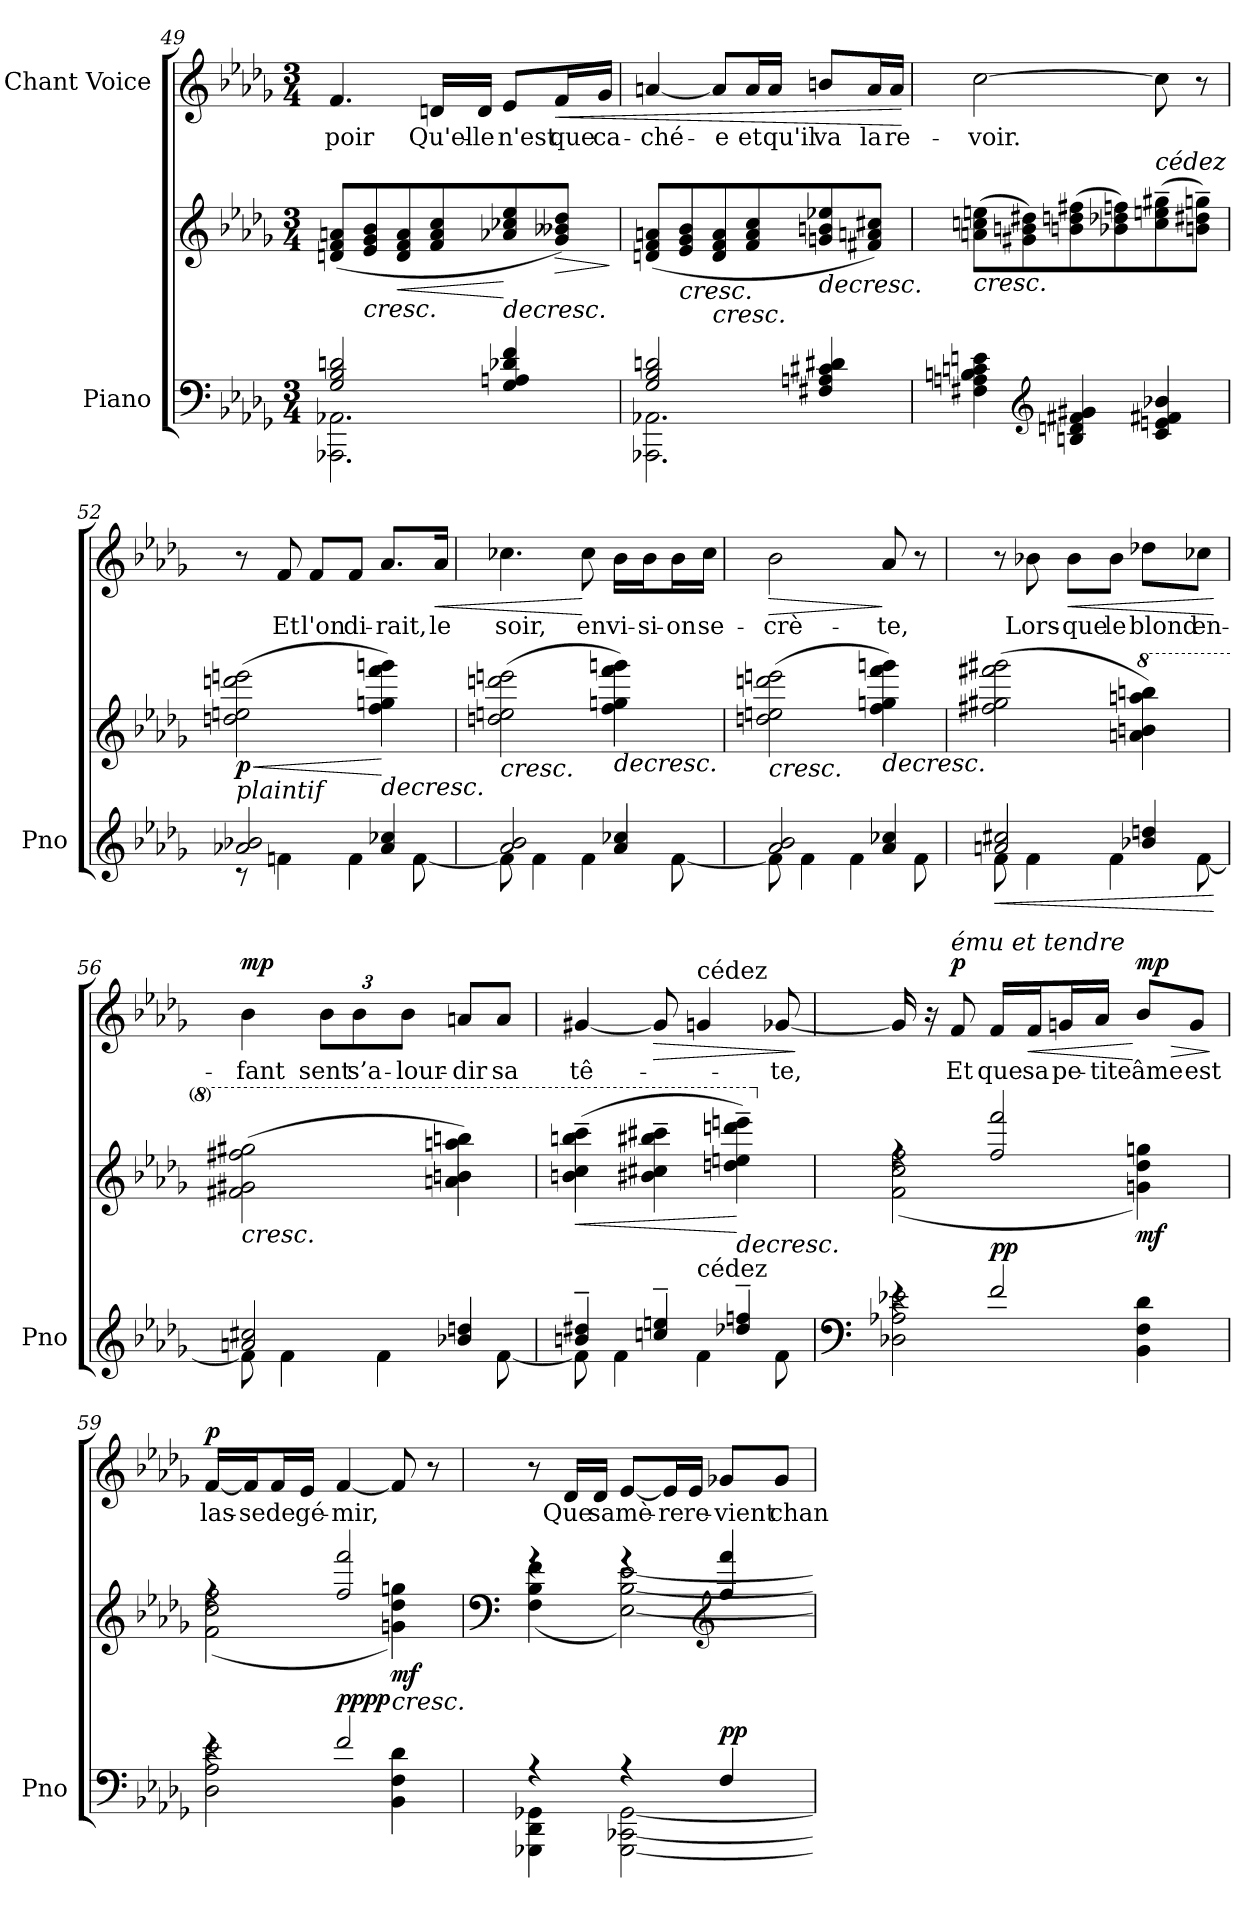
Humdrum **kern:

**kern	**kern	**dynam	**kern	**text	**dynam
*part2	*part2	*part2	*part1	*part1	*part1
*staff3	*staff2	*staff2/3	*staff1	*staff1	*staff1
*I"Piano	*	*	*I"Chant Voice	*	*
*I'Pno	*	*	*	*	*
*clefF4	*clefG2	*	*clefG2	*	*
*k[b-e-a-d-g-]	*k[b-e-a-d-g-]	*	*k[b-e-a-d-g-]	*	*
*M3/4	*M3/4	*	*M3/4	*	*
*MM68	*MM68	*	*MM68	*	*
=49	=49	=49	=49	=49	=49
*^	*	*	*	*	*
!	!	!	!LO:DY:b	!	!LO:LY:b	!
!	!	!	!LO:DY:n=1:a	!	!	!
!	!	!	!LO:DY:n=2:a	!	!	!
2G-/ 2B-/ 2dn/	2.AAA-X\ 2.AA-X\	(<8dn/ 8f/ 8an/L	mf p other-dynamics	4.f/	-poir	.
!	!	!	!LO:HP:b	!	!	!
.	.	8e-/ 8g-/ 8b-/	<	.	.	.
!	!	!	!LO:HP:b	!	!	!
.	.	8d/ 8f/ 8a/	<	.	.	.
!	!	!	!	!	!LO:LY:b	!
.	.	8f/ 8a/ 8cc/	.	16dn/LL	Qu'el-	.
!	!	!	!	!	!LO:LY:b	!
.	.	.	.	16d/JJ	-le	.
!	!	!	!LO:HP:n=1:b	!	!LO:LY:b	!
4G-/ 4An/ 4d-X/ 4f/	.	8a-X/ 8cc-X/ 8ee-/	[ >	8e-/L	n'est	.
!	!	!	!LO:HP:b	!	!LO:LY:b	!LO:HP:b
.	.	8g-/ 8b--X/ 8dd-/J)	>	16f/L	que	<
!	!	!	!	!	!LO:LY:b	!
.	.	.	.	16g-/JJ	ca-	.
*v	*v	*	*	*	*	*
.	.	[ ]	.	.	.
=50	=50	=50	=50	=50	=50
*^	*	*	*	*	*
!	!	!	!	!	!LO:LY:b	!
2G-/ 2B-/ 2dn/	2.AAA-X\ 2.AA-X\	(<8dn/ 8f/ 8an/L	.	[4an/	-ché-	.
!	!	!	!LO:HP:b	!	!	!
.	.	8e-/ 8g-/ 8b-/	<	.	.	.
!	!	!	!LO:HP:b	!	!LO:LY:b	!
.	.	8d/ 8f/ 8a/	<	8a/L]	-e	.
!	!	!	!	!	!LO:LY:b	!
.	.	8f/ 8a/ 8cc/	.	16a/L	et	.
!	!	!	!	!	!LO:LY:b	!
.	.	.	.	16a/JJ	qu'il	.
!	!	!	!LO:HP:n=1:b	!	!LO:LY:b	!
4F#X/ 4An/ 4c#X/ 4d#X/	.	8gn/ 8bn/ 8ee-X/	] >	8bn/L	va	.
!	!	!	!	!	!LO:LY:b	!
.	.	8f#X/ 8an/ 8cc#X/J)	[	16a/L	la	.
!	!	!	!	!	!LO:LY:b	!
.	.	.	.	16a/JJ	re-	.
*v	*v	*	*	*	*	*
.	.	[	.	.	[
!!LO:LB:g=z
=51	=51	=51	=51	=51	=51
!	!	!LO:HP:b	!	!LO:LY:b	!
4F#X\ 4An\ 4Bn\ 4cn\ 4en\	(>8an\ 8ccn\ 8een\L	<	[2cc\	-voir.	.
.	8g#X\ 8bn\ 8dd#X\)	.	.	.	.
*clefG2	*	*	*	*	*
4Bn/ 4dn/ 4f#X/ 4g#X/	(>8bn\ 8ddn\ 8ff#X\	.	.	.	.
.	8b-X\ 8dd-X\ 8ffn\)	.	.	.	.
!	!LO:TX:a:i:t=cédez	!	!	!	!
4c/ 4en/ 4f#X/ 4b-X/	(>8cc\~ 8een\~ 8gg#X\~	.	8cc\]	.	.
.	8bn\~ 8dd#X\~ 8ggn\~J)	.	8r	.	.
.	.	]	.	.	.
=52	=52	=52	=52	=52	=52
*^	*	*	*	*	*
!	!	!LO:TX:b:i:t=plaintif	!	!	!	!
!	!	!	!LO:HP:b	!	!	!
!	!	!	!LO:DY:n=1:b	!	!	!
2a-X/ 2b-X/	8r	(>2ddn\ 2een\ 2dddn\ 2eeen\	< p	8r	.	.
!	!	!	!	!	!LO:LY:b	!
.	4fn\	.	.	8f/	Et	.
!	!	!	!	!	!LO:LY:b	!LO:DY:a
!	!	!	!	!	!	!LO:DY:n=1:a
.	.	.	.	8f/L	l'on	p other-dynamics
!	!	!	!	!	!LO:LY:b	!
.	4f\	.	.	8f/J	di-	.
!	!	!	!LO:HP:n=1:b	!	!LO:LY:b	!
4a-/ 4cc-X/	.	4ff\ 4ggn\ 4fff\ 4gggn\)	[ >	8.a-/L	-rait,	.
.	[8f\	.	.	.	.	.
!	!	!	!	!	!LO:LY:b	!LO:HP:b
.	.	.	.	16a-/Jk	le	<
*v	*v	*	*	*	*	*
.	.	[	.	.	.
=53	=53	=53	=53	=53	=53
*^	*	*	*	*	*
!	!	!	!LO:HP:b	!	!LO:LY:b	!
2a-/ 2b-/	8f\]	(>2ddn\ 2een\ 2dddn\ 2eeen\	<	4.cc-X\	soir,	.
.	4f\	.	.	.	.	.
!	!	!	!	!	!LO:LY:b	!
.	4f\	.	.	8cc-\	en	[
!	!	!	!LO:HP:n=1:b	!	!LO:LY:b	!
4a-/ 4cc-X/	.	4ff\ 4ggn\ 4fff\ 4gggn\)	] >	16b-\LL	vi-	.
!	!	!	!	!	!LO:LY:b	!
.	.	.	.	16b-\J	-si-	.
!	!	!	!	!	!LO:LY:b	!
.	[8f\	.	.	16b-\L	-on	.
!	!	!	!	!	!LO:LY:b	!
.	.	.	.	16cc-\JJ	se-	.
*v	*v	*	*	*	*	*
.	.	[	.	.	.
=54	=54	=54	=54	=54	=54
*^	*	*	*	*	*
!	!	!	!LO:HP:b	!	!LO:LY:b	!LO:HP:b
2a-/ 2b-/	8f\]	(>2ddn\ 2een\ 2dddn\ 2eeen\	<	2b-\	-crè-	>
.	4f\	.	.	.	.	.
.	4f\	.	.	.	.	.
!	!	!	!LO:HP:n=1:b	!	!LO:LY:b	!
4a-/ 4cc-X/	.	4ff\ 4ggn\ 4fff\ 4gggn\)	] >	8a-/	-te,	]
.	8f\	.	.	8r	.	.
*v	*v	*	*	*	*	*
.	.	[	.	.	.
!!LO:PB:g=z
=55	=55	=55	=55	=55	=55
!	!	!LO:HP:b=2	!	!	!
*^	*	*	*	*	*
!	!	!	!LO:HP:n=1:b	!	!	!
2an/ 2cc#X/	8f\	(>2ff#X\ 2gg#X\ 2fff#X\ 2ggg#X\	> <	8r	.	.
!	!	!	!	!	!LO:LY:b	!
.	4f\	.	.	8b-X\	Lors-	.
!	!	!	!	!	!LO:LY:b	!LO:HP:b
.	.	.	.	8b-\L	-que	<
!	!	!	!	!	!LO:LY:b	!
.	4f\	.	.	8b-\J	le	.
*	*	*8va	*	*	*	*
!	!	!	!	!	!LO:LY:b	!
4b-X/ 4ddn/	.	4aan\ 4bbn\ 4aaan\ 4bbbn\)	]	8dd-X\L	blond	.
!	!	!	!	!	!LO:LY:b	!
.	[8f\	.	.	8cc-X\J	en-	.
*v	*v	*	*	*	*	*
.	.	[	.	.	[
=56	=56	=56	=56	=56	=56
*^	*	*	*	*	*
!	!	!	!LO:HP:b	!	!LO:LY:b	!LO:DY:a
2an/ 2cc#X/	8f\]	(>2ff#X\ 2gg#X\ 2fff#X\ 2ggg#X\	<	4b-\	-fant	mp
.	4f\	.	.	.	.	.
!	!	!	!	!	!LO:LY:b	!
.	.	.	.	12b-\L	sent	.
!	!	!	!	!	!LO:LY:b	!
.	.	.	.	12b-\	s’a-	.
.	4f\	.	.	.	.	.
!	!	!	!	!	!LO:LY:b	!
.	.	.	.	12b-\J	-lour-	.
!	!	!	!	!	!LO:LY:b	!
4b-X/ 4ddn/	.	4aan\ 4bbn\ 4aaan\ 4bbbn\)	]	8an/L	-dir	.
!	!	!	!	!	!LO:LY:b	!
.	[8f\	.	.	8a/J	sa	.
=57	=57	=57	=57	=57	=57	=57
!	!	!	!LO:HP:b	!	!LO:LY:b	!
4bn/~ 4dd#X/~	8f\]	(>4bbn\~ 4ccc\~ 4bbbn\~ 4cccc\~	<	[4g#X/	tê-	.
.	4f\	.	.	.	.	.
!	!	!	!	!	!	!LO:HP:b
4ccn/~ 4een/~	.	4bb#X\~ 4ccc#X\~ 4bbb#X\~ 4cccc#X\~	.	8g#/]	.	>
*	*	*	*	*MM64	*	*
!	!	!	!	!LO:TX:a:t=cédez	!	!
!	!LO:TX:a:t=cédez	!	!	!	!	!
.	4f\	.	.	4gn/	.	.
!	!	!	!LO:HP:n=1:b	!	!	!
4dd-X/~ 4ffn/~	.	4dddn\~ 4eeen\~ 4ddddn\~ 4eeeen\~)	[ >	.	.	.
*	*	*	*	*MM60	*	*
!	!	!	!	!	!LO:LY:b	!
.	8f\	.	.	[8g-X/	-te,	.
*v	*v	*	*	*	*	*
.	.	[	.	.	]
!!LO:LB:g=z
=58	=58	=58	=58	=58	=58
*clefF4	*	*	*	*	*
*^	*	*	*	*	*
*	*	*X8va	*	*	*	*
*	*	*^	*	*	*	*
!	!	!	!	!LO:DY:b	!	!	!
!	!	!	!	!LO:DY:n=1:b	!	!	!
4re	2D-X\ 2A-X\ 2e-X\	4rff	(<2f\ 2cc\ 2ff\	mf other-dynamics	16g-/]	.	.
.	.	.	.	.	16r	.	.
*	*	*	*	*	*MM66	*	*
!	!	!	!	!	!LO:TX:a:i:t=ému et tendre	!	!
!	!	!	!	!	!	!LO:LY:b	!LO:DY:a
.	.	.	.	.	8f/	Et	p
!	!	!	!	!LO:DY:n=2:a=2	!	!LO:LY:b	!
!	!	!	!	!LO:DY:n=3:a	!	!	!
2f/	.	2ff/ 2fff/	.	p p	16f/LL	que	.
!	!	!	!	!	!	!LO:LY:b	!LO:HP:b
.	.	.	.	.	16f/J	sa	<
!	!	!	!	!	!	!LO:LY:b	!
.	.	.	.	.	16gn/L	pe-	.
!	!	!	!	!	!	!LO:LY:b	!
.	.	.	.	.	16a-/JJ	-tite	.
!	!	!	!	!LO:DY:n=4:b	!	!LO:LY:b	!LO:HP:n=1:b
!	!	!	!	!	!	!	!LO:DY:n=1:a
.	4BB-\ 4F\ 4d-\	.	4gn\ 4dd-\ 4ggn\)	mf	8b-/L	âme	[ > mp
!	!	!	!	!	!	!LO:LY:b	!
.	.	.	.	.	8g/J	est	.
*v	*v	*	*	*	*	*	*
*	*v	*v	*	*	*	*
.	.	.	.	.	]
=59	=59	=59	=59	=59	=59
*^	*^	*	*	*	*
!	!	!	!	!	!	!LO:LY:b	!LO:DY:a
4re	2D-\ 2A-\ 2e-\	4rff	(<2f\ 2cc\ 2ff\	.	[16f/LL	las-	p
!	!	!	!	!	!	!LO:LY:b	!
.	.	.	.	.	16f/J]	-se	.
!	!	!	!	!	!	!LO:LY:b	!
.	.	.	.	.	16f/L	de	.
!	!	!	!	!	!	!LO:LY:b	!
.	.	.	.	.	16e-/JJ	gé-	.
!	!	!	!	!LO:DY:a=2	!	!LO:LY:b	!
!	!	!	!	!LO:DY:n=1:a	!	!	!
2f/	.	2ff/ 2fff/	.	pp pp	[4f/	-mir,	.
!	!	!	!	!LO:HP:b	!	!	!
!	!	!	!	!LO:DY:n=2:b	!	!	!
.	4BB-\ 4F\ 4d-\	.	4gn\ 4dd-\ 4ggn\)	< mf	8f/]	.	.
.	.	.	.	.	8r	.	.
*v	*v	*	*	*	*	*	*
*	*v	*v	*	*	*	*
.	.	]	.	.	.
=60	=60	=60	=60	=60	=60
*	*clefF4	*	*	*	*
*^	*^	*	*	*	*
!	!	!	!	!LO:DY:b	!	!	!
!	!	!	!	!LO:DY:n=1:b	!	!	!
4rA	4GGG-X\ 4DD-\ 4GG-X\	4rg	(>4F\ 4B-\ 4f\	f other-dynamics	8r	.	.
*	*	*	*	*	*MM63	*	*
!	!	!	!	!	!	!LO:LY:b	!
.	.	.	.	.	16d-/LL	Que	.
!	!	!	!	!	!	!LO:LY:b	!
.	.	.	.	.	16d-/JJ	sa	.
!	!	!	!LO:N:n=1:head=open	!	!	!	!
!	!	!	!LO:N:n=2:head=open	!	!	!	!
!	!	!	!LO:N:n=3:head=open	!	!	!LO:LY:b	!
4rA	[2GGG-\ [2CC-X\ [2GG-\	4rg	[2E-\ [2B-\ [2e-\)	.	[8e-/L	mè-	.
!	!	!	!	!	!	!LO:LY:b	!LO:DY:a
!	!	!	!	!	!	!	!LO:DY:n=1:a
.	.	.	.	.	16e-/L]	-re	mf other-dynamics
!	!	!	!	!	!	!LO:LY:b	!
.	.	.	.	.	16e-/JJ	re-	.
*	*	*clefG2	*	*	*	*	*
!	!	!	!	!LO:DY:n=2:a=2	!	!LO:LY:b	!
!	!	!	!	!LO:DY:n=3:a	!	!	!
4F/	.	4ff/ 4fff/	.	p p	8g-X/L	-vient	.
!	!	!	!	!	!	!LO:LY:b	!
.	.	.	.	.	8g-/J	chan-	.
*v	*v	*	*	*	*	*	*
*	*v	*v	*	*	*	*
.	.	[	.	.	.
=	=	=	=	=	=
*-	*-	*-	*-	*-	*-
